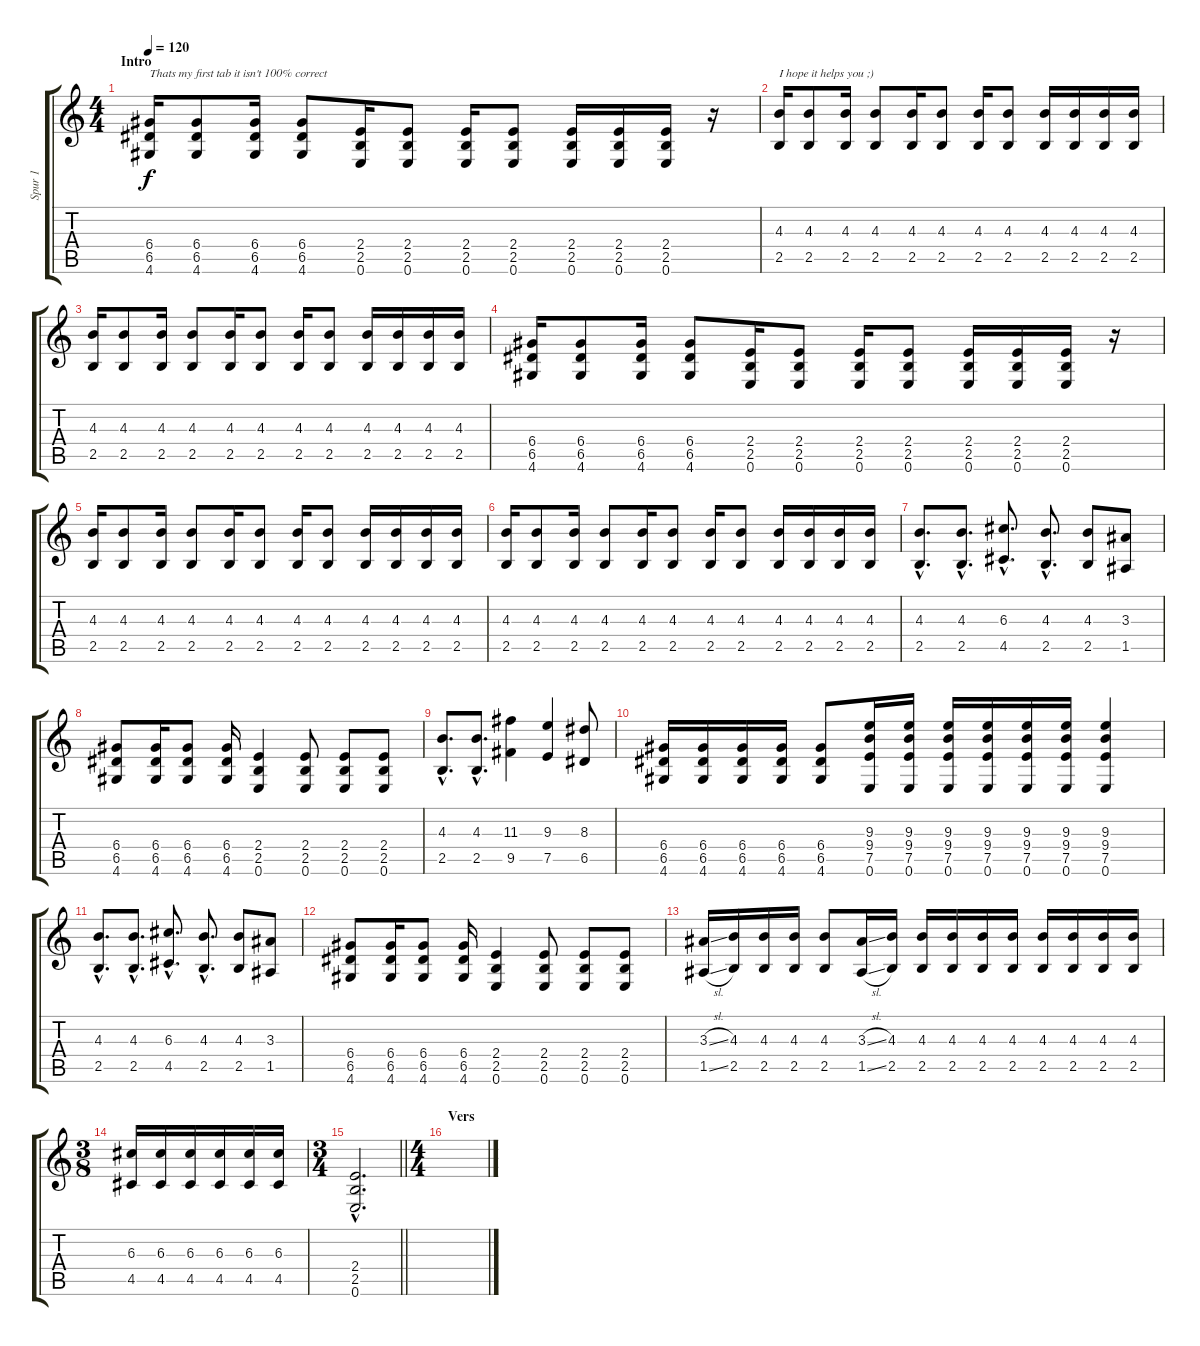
\track ("Spur 1" "Spur 1") {instrument distortionguitar}
\staff {score tabs}
\tuning (E4 B3 G3 D3 A2 E2) {hide}
\ts (4 4)
\section ("" "Intro")
\tempo 120
\clef g2
\ks c
(6.4 6.5 4.6).16{txt "Thats my first tab it isn't 100% correct" dy f instrument distortionguitar} (6.4 6.5 4.6).8 (6.4 6.5 4.6).16 (6.4 6.5 4.6).8 (2.4 2.5 0.6).16 (2.4 2.5 0.6).8 (2.4 2.5 0.6).16 (2.4 2.5 0.6).8 (2.4 2.5 0.6).16 (2.4 2.5 0.6).16 (2.4 2.5 0.6).16 r.16 |
(4.3 2.5).16{txt "I hope it helps you ;)" instrument electricguitarclean} (4.3 2.5).8 (4.3 2.5).16 (4.3 2.5).8 (4.3 2.5).16 (4.3 2.5).8 (4.3 2.5).16 (4.3 2.5).8 (4.3 2.5).16 (4.3 2.5).16 (4.3 2.5).16 (4.3 2.5).16 |
(4.3 2.5).16 (4.3 2.5).8 (4.3 2.5).16 (4.3 2.5).8 (4.3 2.5).16 (4.3 2.5).8 (4.3 2.5).16 (4.3 2.5).8 (4.3 2.5).16 (4.3 2.5).16 (4.3 2.5).16 (4.3 2.5).16 |
(6.4 6.5 4.6).16{instrument distortionguitar} (6.4 6.5 4.6).8 (6.4 6.5 4.6).16 (6.4 6.5 4.6).8 (2.4 2.5 0.6).16 (2.4 2.5 0.6).8 (2.4 2.5 0.6).16 (2.4 2.5 0.6).8 (2.4 2.5 0.6).16 (2.4 2.5 0.6).16 (2.4 2.5 0.6).16 r.16 |
(4.3 2.5).16{instrument electricguitarclean} (4.3 2.5).8 (4.3 2.5).16 (4.3 2.5).8 (4.3 2.5).16 (4.3 2.5).8 (4.3 2.5).16 (4.3 2.5).8 (4.3 2.5).16 (4.3 2.5).16 (4.3 2.5).16 (4.3 2.5).16 |
(4.3 2.5).16 (4.3 2.5).8 (4.3 2.5).16 (4.3 2.5).8 (4.3 2.5).16 (4.3 2.5).8 (4.3 2.5).16 (4.3 2.5).8 (4.3 2.5).16 (4.3 2.5).16 (4.3 2.5).16 (4.3 2.5).16 |
(4.3{hac} 2.5{hac}).8{d instrument distortionguitar} (4.3{hac} 2.5{hac}).8{d} (6.3{hac} 4.5{hac}).8{d} (4.3{hac} 2.5{hac}).8{d} (4.3 2.5).8 (3.3 1.5).8 |
(6.4 6.5 4.6).8 (6.4 6.5 4.6).16 (6.4 6.5 4.6).8 (6.4 6.5 4.6).16 (2.4 2.5 0.6).4 (2.4 2.5 0.6).8 (2.4 2.5 0.6).8 (2.4 2.5 0.6).8 |
(4.3{hac} 2.5{hac}).8{d} (4.3{hac} 2.5{hac}).8{d} (11.3 9.5).4 (9.3 7.5).4 (8.3 6.5).8 |
(6.4 6.5 4.6).16 (6.4 6.5 4.6).16 (6.4 6.5 4.6).16 (6.4 6.5 4.6).16 (6.4 6.5 4.6).8 (9.3 9.4 7.5 0.6).16 (9.3 9.4 7.5 0.6).16 (9.3 9.4 7.5 0.6).16 (9.3 9.4 7.5 0.6).16 (9.3 9.4 7.5 0.6).16 (9.3 9.4 7.5 0.6).16 (9.3 9.4 7.5 0.6).4 |
(4.3{hac} 2.5{hac}).8{d} (4.3{hac} 2.5{hac}).8{d} (6.3{hac} 4.5{hac}).8{d} (4.3{hac} 2.5{hac}).8{d} (4.3 2.5).8 (3.3 1.5).8 |
(6.4 6.5 4.6).8 (6.4 6.5 4.6).16 (6.4 6.5 4.6).8 (6.4 6.5 4.6).16 (2.4 2.5 0.6).4 (2.4 2.5 0.6).8 (2.4 2.5 0.6).8 (2.4 2.5 0.6).8 |
(3.3{sl} 1.5{sl}).16 (4.3 2.5).16 (4.3 2.5).16 (4.3 2.5).16 (4.3 2.5).8 (3.3{sl} 1.5{sl}).16 (4.3 2.5).16 (4.3 2.5).16 (4.3 2.5).16 (4.3 2.5).16 (4.3 2.5).16 (4.3 2.5).16 (4.3 2.5).16 (4.3 2.5).16 (4.3 2.5).16 |
\ts (3 8)
(6.3 4.5).16 (6.3 4.5).16 (6.3 4.5).16 (6.3 4.5).16 (6.3 4.5).16 (6.3 4.5).16 |
\ts (3 4)
\barLineRight lightlight
(2.4{hac} 2.5{hac} 0.6{hac}).2{d} |
\ts (4 4)
\section ("" "Vers")
